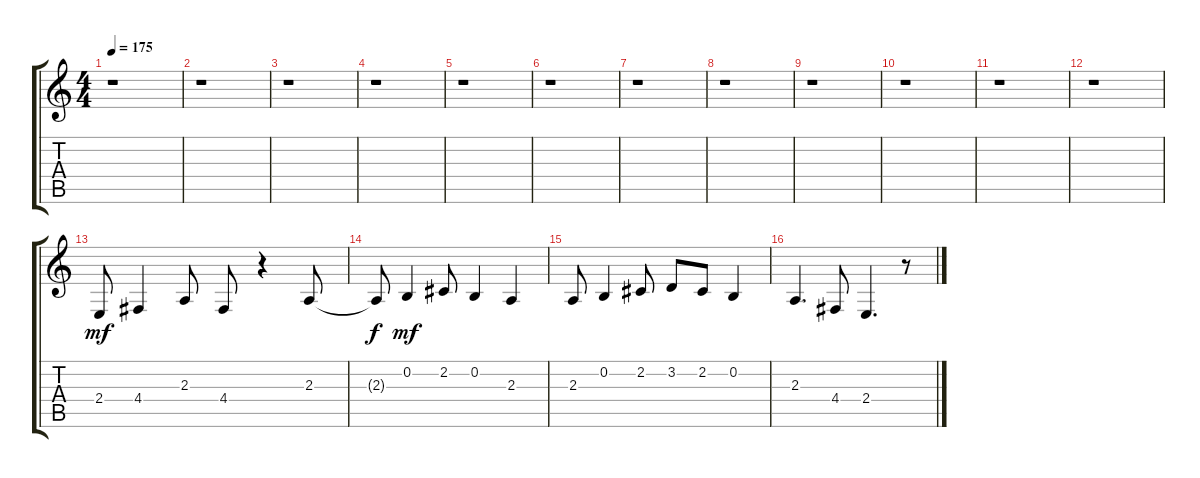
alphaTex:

\track "" {instrument trumpet}
\staff {score tabs}
\tuning (E4 B3 G3 D3 A2 E2) {hide}
\ts (4 4)
\tempo 175
\clef g2
\ks c
r.1{dy f} |
r.1 |
r.1 |
r.1 |
r.1 |
r.1 |
r.1 |
r.1 |
r.1 |
r.1 |
r.1 |
r.1 |
2.4.8{dy mf} 4.4.4 2.3.8 4.4.8 r.4 2.3.8 |
2.3{t}.8{dy f} 0.2.4{dy mf} 2.2.8 0.2.4 2.3.4 |
2.3.8 0.2.4 2.2.8 3.2.8 2.2.8 0.2.4 |
2.3.4{d} 4.4.8 2.4.4{d} r.8
